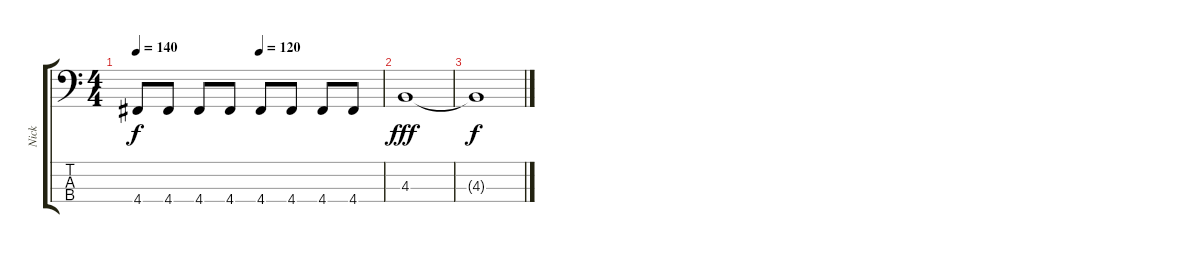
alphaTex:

\track ("Nick" "Nick") {instrument electricbassfinger}
\staff {score tabs}
\tuning (F2 C2 G1 D1) {hide}
\ts (4 4)
\tempo 140
\tempo (120 0.5)
\clef f4
\ks c
4.4.8{dy f} 4.4.8 4.4.8 4.4.8 4.4.8 4.4.8 4.4.8 4.4.8 |
4.3.1{dy fff} |
4.3{t}.1{dy f}
